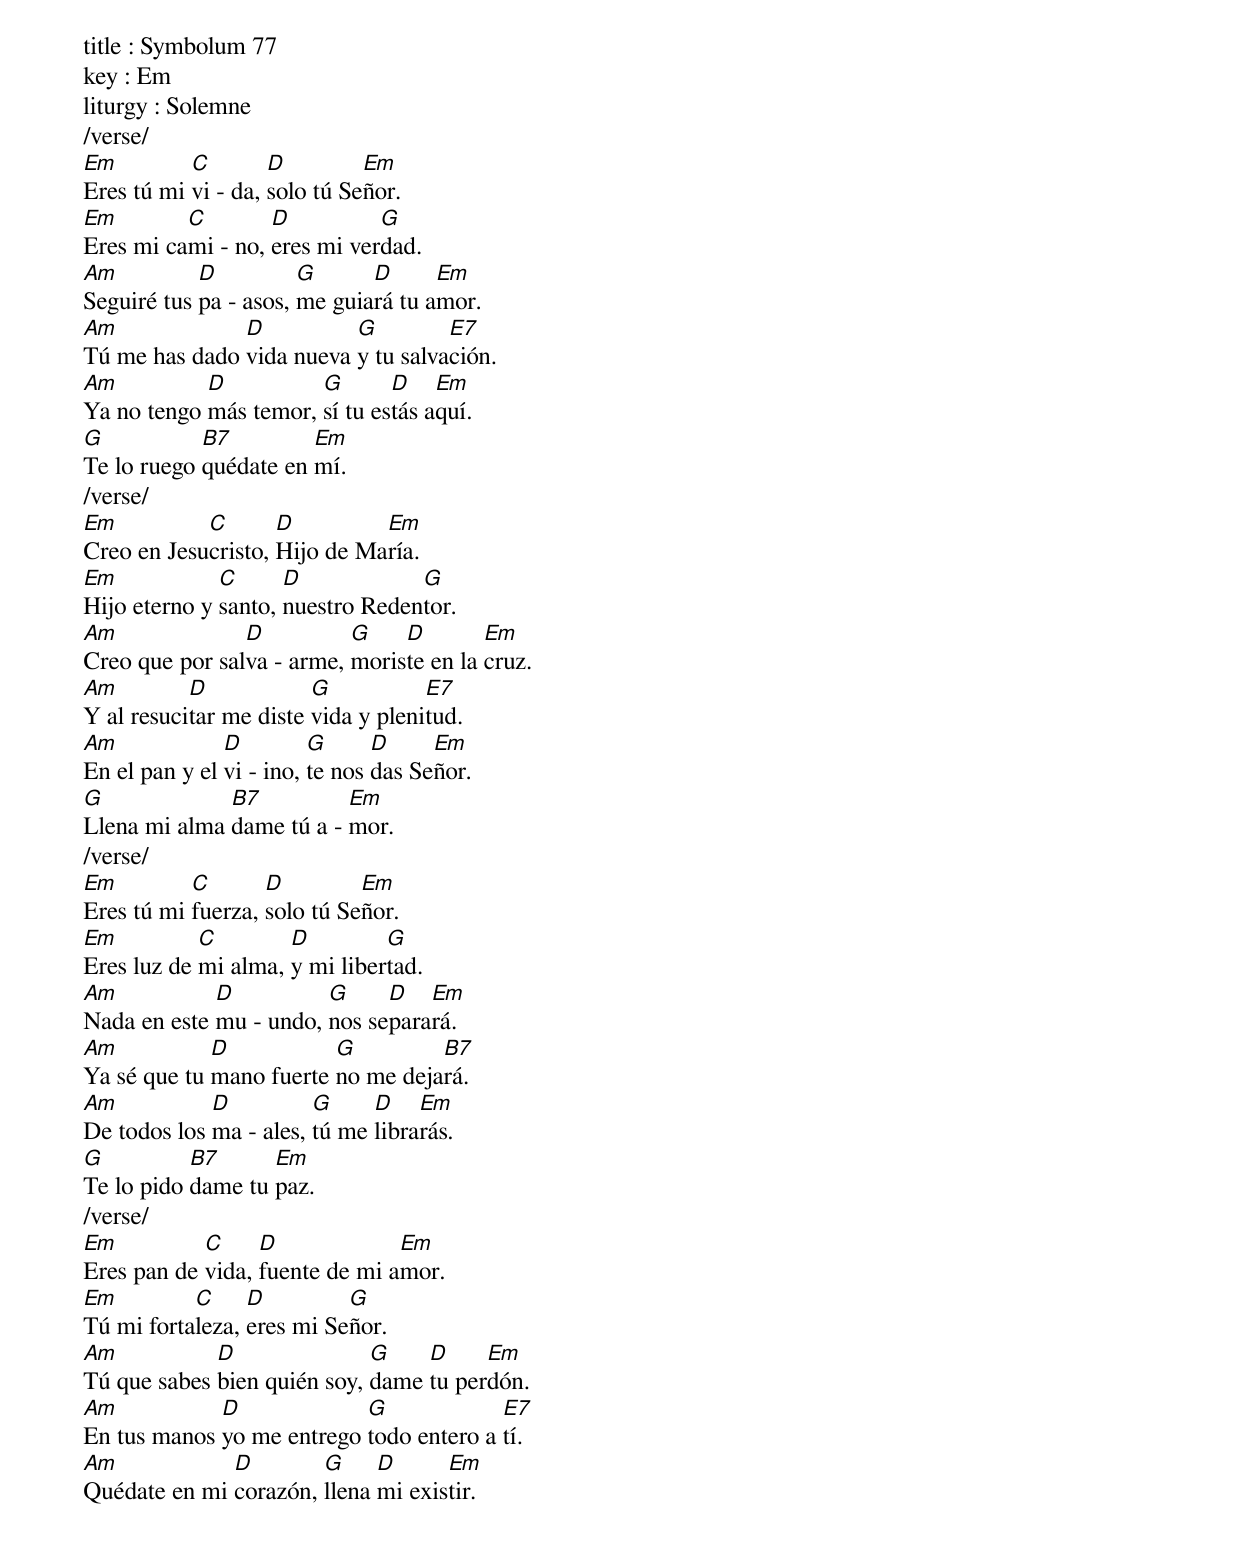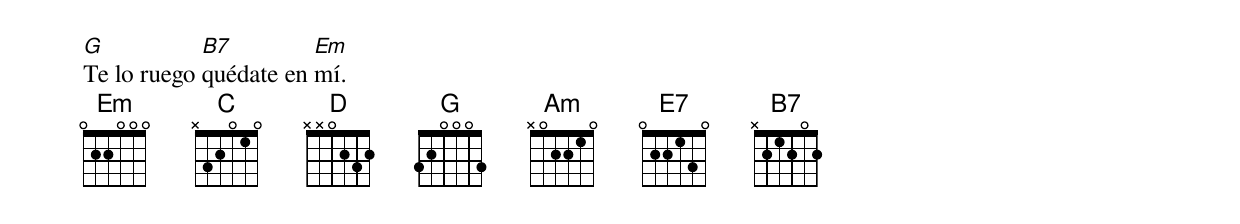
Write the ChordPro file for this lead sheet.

title : Symbolum 77
key : Em
liturgy : Solemne
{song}
/verse/
[Em]Eres tú mi [C]vi - da, [D]solo tú Se[Em]ñor.
[Em]Eres mi ca[C]mi - no, [D]eres mi ver[G]dad.
[Am]Seguiré tus [D]pa - asos, [G]me guia[D]rá tu a[Em]mor.
[Am]Tú me has dado [D]vida nueva [G]y tu salva[E7]ción.
[Am]Ya no tengo [D]más temor, [G]sí tu es[D]tás a[Em]quí.
[G]Te lo ruego [B7]quédate en [Em]mí.
/verse/
[Em]Creo en Jesu[C]cristo, [D]Hijo de Ma[Em]ría.
[Em]Hijo eterno y [C]santo, [D]nuestro Reden[G]tor.
[Am]Creo que por sal[D]va - arme, [G]moris[D]te en la [Em]cruz.
[Am]Y al resuci[D]tar me diste [G]vida y pleni[E7]tud.
[Am]En el pan y el [D]vi - ino, [G]te nos [D]das Se[Em]ñor.
[G]Llena mi alma [B7]dame tú a - [Em]mor.
/verse/
[Em]Eres tú mi [C]fuerza, [D]solo tú Se[Em]ñor.
[Em]Eres luz de [C]mi alma, [D]y mi liber[G]tad.
[Am]Nada en este [D]mu - undo, [G]nos se[D]para[Em]rá.
[Am]Ya sé que tu [D]mano fuerte [G]no me deja[B7]rá.
[Am]De todos los [D]ma - ales, [G]tú me [D]libra[Em]rás.
[G]Te lo pido [B7]dame tu [Em]paz.
/verse/
[Em]Eres pan de [C]vida, [D]fuente de mi a[Em]mor.
[Em]Tú mi forta[C]leza, [D]eres mi Se[G]ñor.
[Am]Tú que sabes [D]bien quién soy, [G]dame [D]tu per[Em]dón.
[Am]En tus manos [D]yo me entrego [G]todo entero a [E7]tí.
[Am]Quédate en mi [D]corazón, [G]llena [D]mi exis[Em]tir.
[G]Te lo ruego [B7]quédate en [Em]mí.
